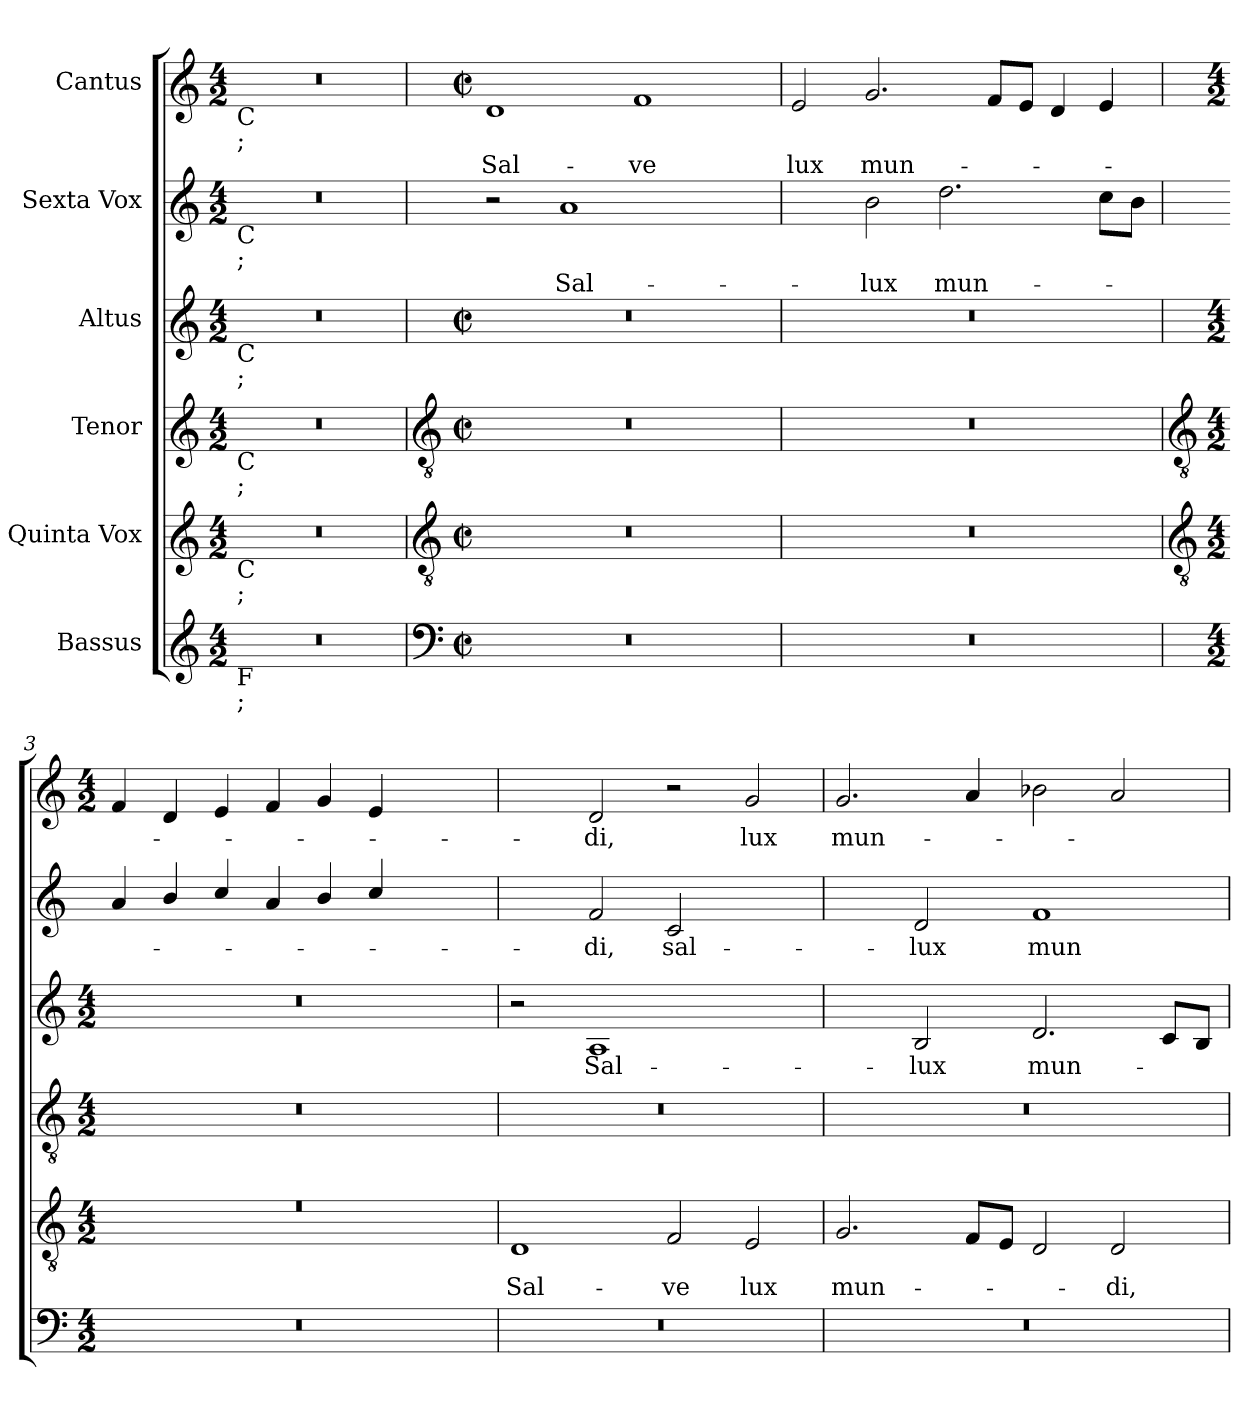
**kern	**kern	**text	**kern	**kern	**text	**kern	**text	**kern	**text
*part6	*part5	*part5	*part4	*part3	*part3	*part2	*part2	*part1	*part1
*staff6	*staff5	*staff5	*staff4	*staff3	*staff3	*staff2	*staff2	*staff1	*staff1
*I"Bassus	*I"Quinta Vox	*	*I"Tenor	*I"Altus	*	*I"Sexta Vox	*	*I"Cantus	*
*clefG2	*clefG2	*	*clefG2	*clefG2	*	*clefG2	*	*clefG2	*
*k[]	*k[]	*	*k[]	*k[]	*	*k[]	*	*k[]	*
*C:	*C:	*	*C:	*C:	*	*C:	*	*C:	*
*M4/2	*M4/2	*	*M4/2	*M4/2	*	*M4/2	*	*M4/2	*
=	=	=	=	=	=	=	=	=	=
!	!	!	!	!	!	!	!	!LO:TX:b:t=C	!
!	!	!	!	!	!	!	!	!LO:TX:b:t=;	!
!	!	!	!	!	!	!LO:TX:b:t=C	!	!	!
!	!	!	!	!	!	!LO:TX:b:t=;	!	!	!
!	!	!	!	!LO:TX:b:t=C	!	!	!	!	!
!	!	!	!	!LO:TX:b:t=;	!	!	!	!	!
!	!	!	!LO:TX:b:t=C	!	!	!	!	!	!
!	!	!	!LO:TX:b:t=;	!	!	!	!	!	!
!	!LO:TX:b:t=C	!	!	!	!	!	!	!	!
!	!LO:TX:b:t=;	!	!	!	!	!	!	!	!
!LO:TX:b:t=F	!	!	!	!	!	!	!	!	!
!LO:TX:b:t=;	!	!	!	!	!	!	!	!	!
0r	0r	.	0r	0r	.	0r	.	0r	.
!!LO:LB:g=z
=1	=1	=1	=1	=1	=1	=1	=1	=1	=1
*clefF4	*clefGv2	*	*clefGv2	*	*	*	*	*	*
*M4/2	*M4/2	*	*M4/2	*M4/2	*	*	*	*M4/2	*
*met(c|)	*met(c|)	*	*met(c|)	*met(c|)	*	*	*	*met(c|)	*
!	!	!	!	!	!	!	!	!	!LO:LY:b
0r	0r	.	0r	0r	.	2r	.	1d	Sal-
!	!	!	!	!	!	!	!LO:LY:b	!	!
.	.	.	.	.	.	1a	Sal-	.	.
!	!	!	!	!	!	!	!	!	!LO:LY:b
.	.	.	.	.	.	.	.	1f	-ve
!	!	!	!	!	!	!	!LO:LY:b	!	!
.	.	.	.	.	.	[2ccyy	-ve	.	.
=2	=2	=2	=2	=2	=2	=2	=2	=2	=2
!	!	!	!	!	!	!	!	!	!LO:LY:b
0r	0r	.	0r	0r	.	2ccyy]	.	2e	lux
!	!	!	!	!	!	!	!LO:LY:b	!	!LO:LY:b
.	.	.	.	.	.	2b	lux	2.g	mun-
!	!	!	!	!	!	!	!LO:LY:b	!	!
.	.	.	.	.	.	2.dd	mun-	.	.
.	.	.	.	.	.	.	.	8fL	.
.	.	.	.	.	.	.	.	8eJ	.
.	.	.	.	.	.	.	.	4d	.
.	.	.	.	.	.	8ccL	.	4e	.
.	.	.	.	.	.	8bJ	.	.	.
!!LO:LB:g=z
=3	=3	=3	=3	=3	=3	=3	=3	=3	=3
*	*clefGv2	*	*clefGv2	*	*	*	*	*	*
*M4/2	*M4/2	*	*M4/2	*M4/2	*	*	*	*M4/2	*
*	*^	*	*	*	*	*^	*	*	*
0r	0r	0ryy	.	0r	0r	.	4a	0ryy	.	4f	.
.	.	.	.	.	.	.	4b	.	.	4d	.
.	.	.	.	.	.	.	4cc	.	.	4e	.
.	.	.	.	.	.	.	4a	.	.	4f	.
.	.	.	.	.	.	.	4b	.	.	4g	.
.	.	.	.	.	.	.	4cc	.	.	4e	.
.	.	.	.	.	.	.	[2ayy	.	.	[2fyy	.
=4	=4	=4	=4	=4	=4	=4	=4	=4	=4	=4	=4
!	!	!	!LO:LY:b	!	!	!	!	!	!	!	!
0r	1D	0ryy	Sal-	0r	2r	.	2ayy]	2ryy	.	2fyy]	.
!	!	!	!	!	!	!LO:LY:b	!	!	!LO:LY:b	!	!LO:LY:b
.	.	.	.	.	1A	Sal-	2f	2ryy	-di,	2d	-di,
!	!	!	!LO:LY:b	!	!	!	!	!	!LO:LY:b	!	!
.	2F	.	-ve	.	.	.	2c	2g\yy	sal-	2r	.
!	!	!	!LO:LY:b	!	!	!LO:LY:b	!	!	!LO:LY:b	!	!LO:LY:b
.	2E	.	lux	.	[2cyy	-ve	[2eyy	2g\yy	-ve	2g	lux
=5	=5	=5	=5	=5	=5	=5	=5	=5	=5	=5	=5
!	!	!	!LO:LY:b	!	!	!	!	!	!	!	!LO:LY:b
0r	2.G	0ryy	mun-	0r	2cyy]	.	2eyy]	2g\yy	.	2.g	mun-
!	!	!	!	!	!	!LO:LY:b	!	!	!LO:LY:b	!	!
.	.	.	.	.	2B	lux	2d	2g\yy	lux	.	.
.	8FL	.	.	.	.	.	.	.	.	4a	.
.	8EJ	.	.	.	.	.	.	.	.	.	.
!	!	!	!	!	!	!LO:LY:b	!	!	!LO:LY:b	!	!
.	2D	.	.	.	2.d	mun-	1f	1g\yy	mun-	2b-X	.
!	!	!	!LO:LY:b	!	!	!	!	!	!	!	!
.	2D	.	-di,	.	.	.	.	.	.	2a	.
.	.	.	.	.	8cL	.	.	.	.	.	.
.	.	.	.	.	8BJ	.	.	.	.	.	.
*	*v	*v	*	*	*	*	*v	*v	*	*	*
=	=	=	=	=	=	=	=	=	=
*-	*-	*-	*-	*-	*-	*-	*-	*-	*-
